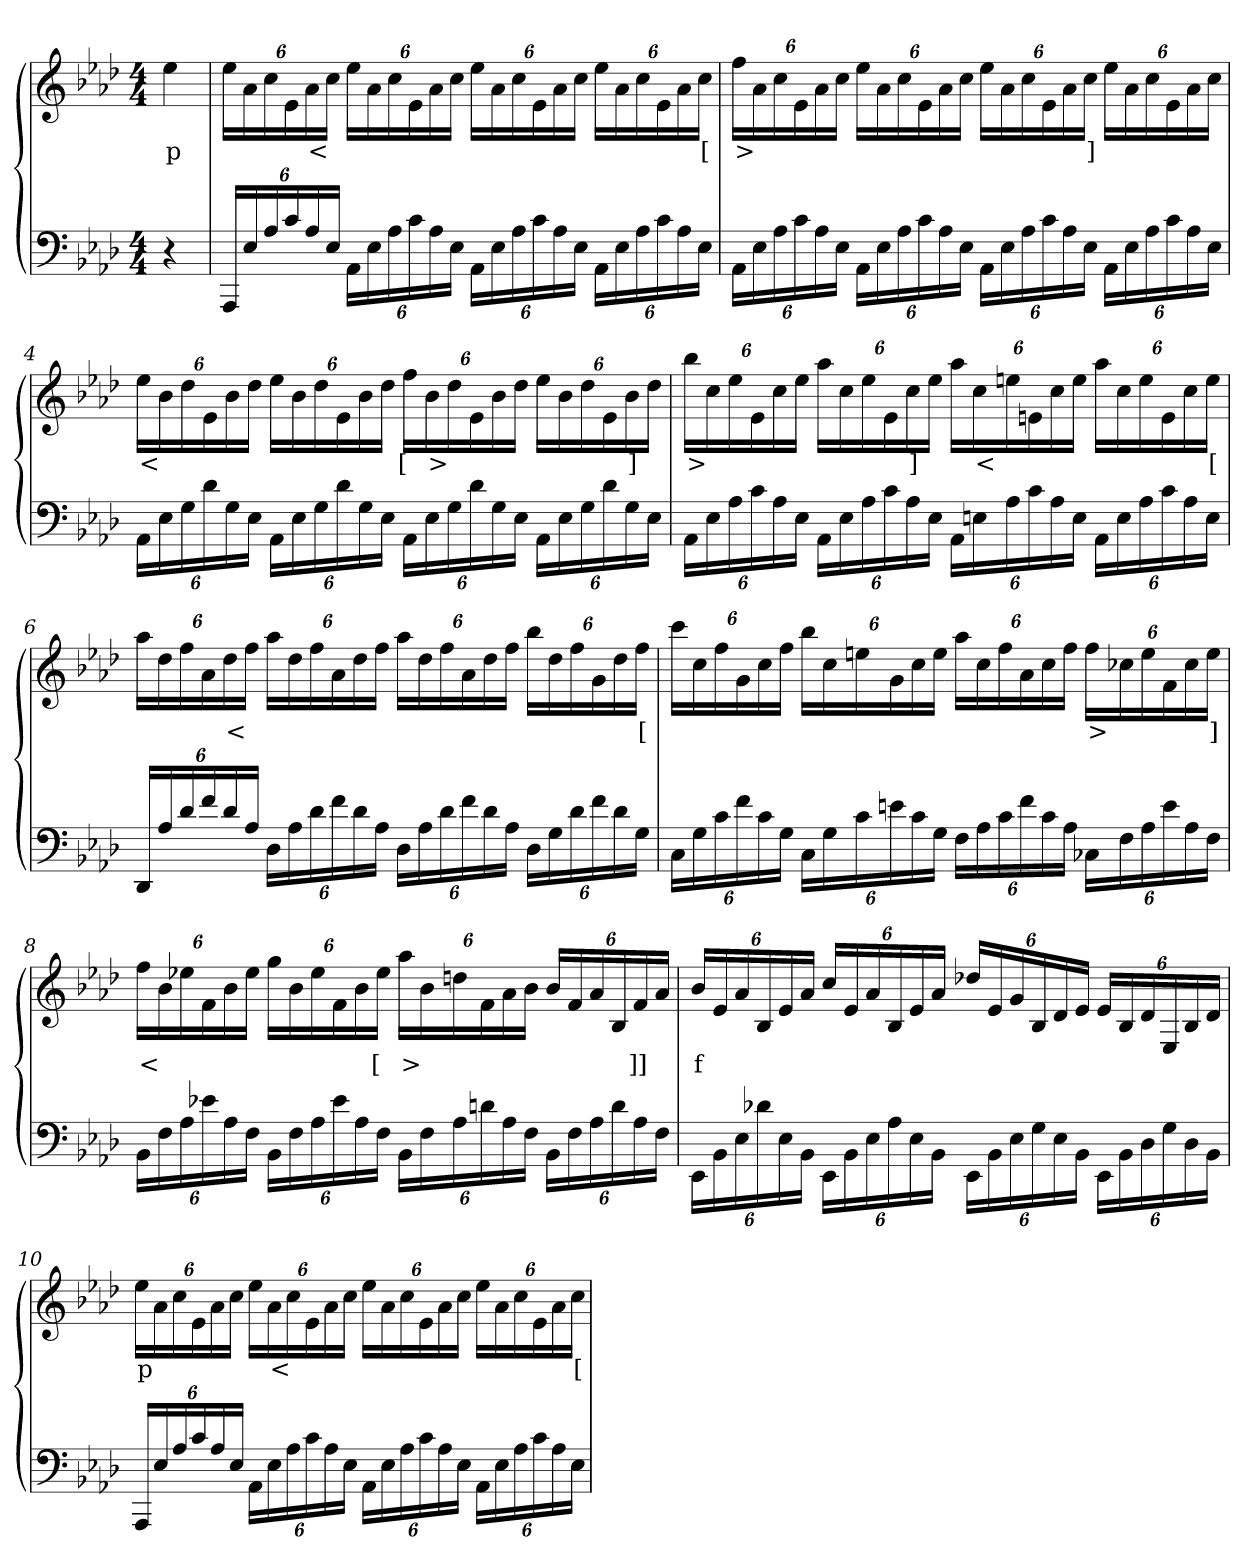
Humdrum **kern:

**kern	**kern	**text
*part2	*part1	*part1
*staff2	*staff1	*staff1
*clefF4	*clefG2	*
*k[b-e-a-d-]	*k[b-e-a-d-]	*
*M4/4	*M4/4	*
=1	=1	=1
4r	4ee-	p
=2	=2	=2
24AAA-/LL	24ee-\LL	.
24E-\	24a-	.
24A-	24cc	.
24c	24e-	.
24A-	24a-	<
24E-JJ	24ccJJ	.
24AA-\LL	24ee-\LL	.
24E-	24a-	.
24A-	24cc	.
24c	24e-	.
24A-	24a-	.
24E-JJ	24ccJJ	.
24AA-\LL	24ee-\LL	.
24E-	24a-	.
24A-	24cc	.
24c	24e-	.
24A-	24a-	.
24E-JJ	24ccJJ	.
24AA-\LL	24ee-\LL	.
24E-	24a-	.
24A-	24cc	.
24c	24e-	.
24A-	24a-	.
24E-JJ	24ccJJ	[
=3	=3	=3
24AA-\LL	24ff\LL	>
24E-	24a-	.
24A-	24cc	.
24c	24e-	.
24A-	24a-	.
24E-JJ	24ccJJ	.
24AA-\LL	24ee-\LL	.
24E-	24a-	.
24A-	24cc	.
24c	24e-	.
24A-	24a-	.
24E-JJ	24ccJJ	.
24AA-\LL	24ee-\LL	.
24E-	24a-	.
24A-	24cc	.
24c	24e-	.
24A-	24a-	.
24E-JJ	24ccJJ	]
24AA-\LL	24ee-\LL	.
24E-	24a-	.
24A-	24cc	.
24c	24e-	.
24A-	24a-	.
24E-JJ	24ccJJ	.
=4	=4	=4
24AA-\LL	24ee-\LL	<
24E-	24b-	.
24G	24dd-	.
24d-	24e-	.
24G	24b-	.
24E-JJ	24dd-JJ	.
24AA-\LL	24ee-\LL	.
24E-	24b-	.
24G	24dd-	.
24d-	24e-	.
24G	24b-	.
24E-JJ	24dd-JJ	.
24AA-\LL	24ff\LL	[
24E-	24b-	>
24G	24dd-	.
24d-	24e-	.
24G	24b-	.
24E-\JJ	24dd-JJ	.
24AA-LL	24ee-\LL	.
24E-	24b-	.
24G	24dd-	.
24d-	24e-	.
24G	24b-	]
24E-\JJ	24dd-JJ	.
=5	=5	=5
24AA-\LL	24bb-\LL	>
24E-	24cc	.
24A-	24ee-	.
24c	24e-	.
24A-	24cc	.
24E-JJ	24ee-JJ	.
24AA-\LL	24aa-\LL	.
24E-	24cc	.
24A-	24ee-	.
24c	24e-	.
24A-	24cc	]
24E-JJ	24ee-JJ	.
24AA-\LL	24aa-\LL	.
24En	24cc	<
24A-	24een	.
24c	24en	.
24A-	24cc	.
24EJJ	24eeJJ	.
24AA-\LL	24aa-\LL	.
24E	24cc	.
24A-	24ee	.
24c	24e	.
24A-	24cc	.
24EJJ	24eeJJ	[
=6	=6	=6
24DD-/LL	24aa-\LL	.
24A-\	24dd-	.
24d-	24ff	.
24f	24a-	.
24d-	24dd-	<
24A-JJ	24ffJJ	.
24D-\LL	24aa-\LL	.
24A-	24dd-	.
24d-	24ff	.
24f	24a-	.
24d-	24dd-	.
24A-JJ	24ffJJ	.
24D-\LL	24aa-\LL	.
24A-	24dd-	.
24d-	24ff	.
24f	24a-	.
24d-	24dd-	.
24A-JJ	24ffJJ	.
24D-\LL	24bb-\LL	.
24G	24dd-	.
24d-	24ff	.
24f	24g	.
24d-	24dd-	.
24GJJ	24ffJJ	[
=7	=7	=7
24C\LL	24ccc\LL	.
24G	24cc	.
24c	24ff	.
24f	24g	.
24c	24cc	.
24GJJ	24ffJJ	.
24C\LL	24bb-\LL	.
24G	24cc	.
24c	24een	.
24en	24g	.
24c	24cc	.
24GJJ	24eeJJ	.
24F\LL	24aa-\LL	.
24A-	24cc	.
24c	24ff	.
24f	24a-	.
24c	24cc	.
24A-JJ	24ffJJ	.
24C-X\LL	24ff\LL	>
24F	24cc-X	.
24A-	24ee	.
24e	24f	.
24A-	24cc-	.
24FJJ	24eeJJ	]
=8	=8	=8
24BB-\LL	24ff\LL	<
24F	24b-	.
24A-	24ee-X	.
24e-X	24f	.
24A-	24b-	.
24FJJ	24ee-JJ	.
24BB-\LL	24gg\LL	.
24F	24b-	.
24A-	24ee-	.
24e-	24f	.
24A-	24b-	.
24FJJ	24ee-JJ	[
24BB-\LL	24aa-\LL	>
24F	24b-	.
24A-	24ddn	.
24dn	24f	.
24A-	24a-	.
24FJJ	24b-JJ	.
24BB-\LL	24b-/LL	.
24F	24f	.
24A-	24a-	.
24d	24B-	.
24A-	24f	]]
24FJJ	24a-JJ	.
=9	=9	=9
24EE-\LL	24b-LL	f
24BB-	24e-	.
24E-	24a-	.
24d-X	24B-	.
24E-	24e-	.
24BB-JJ	24a-JJ	.
24EE-\LL	24ccLL	.
24BB-	24e-	.
24E-	24a-	.
24A-	24B-	.
24E-	24e-	.
24BB-JJ	24a-JJ	.
24EE-\LL	24dd-XLL	.
24BB-	24e-	.
24E-	24g	.
24G	24B-	.
24E-	24d-	.
24BB-JJ	24e-JJ	.
24EE-\LL	24e-LL	.
24BB-	24B-	.
24D-	24d-	.
24G	24E-	.
24D-	24B-	.
24BB-JJ	24d-JJ	.
=10	=10	=10
24AAA-/LL	24ee-\LL	p
24E-\	24a-	.
24A-	24cc	.
24c	24e-	.
24A-	24a-	.
24E-JJ	24ccJJ	.
24AA-\LL	24ee-\LL	.
24E-	24a-	<
24A-	24cc	.
24c	24e-	.
24A-	24a-	.
24E-JJ	24ccJJ	.
24AA-\LL	24ee-\LL	.
24E-	24a-	.
24A-	24cc	.
24c	24e-	.
24A-	24a-	.
24E-JJ	24ccJJ	.
24AA-\LL	24ee-\LL	.
24E-	24a-	.
24A-	24cc	.
24c	24e-	.
24A-	24a-	.
24E-JJ	24ccJJ	[
=	=	=
*-	*-	*-
